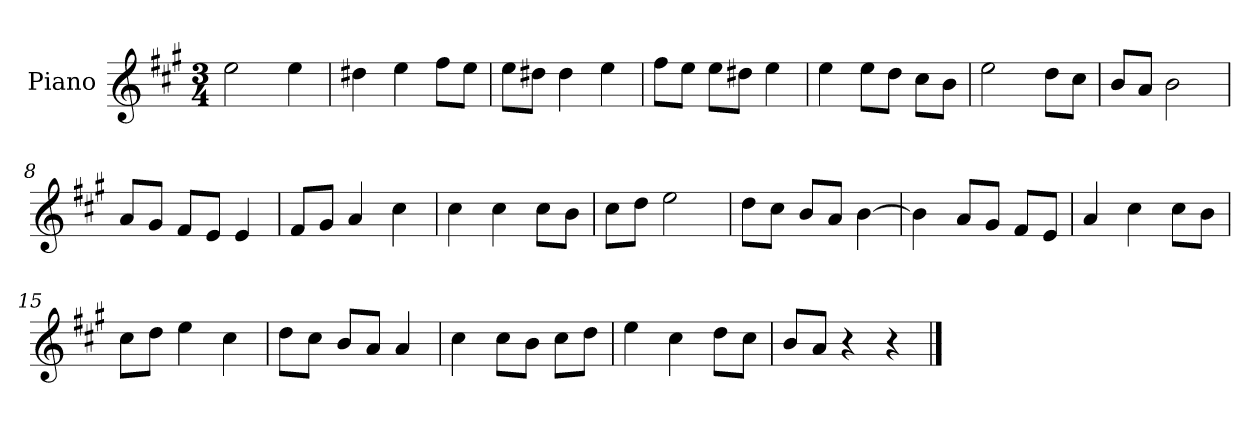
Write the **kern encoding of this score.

**kern
*part1
*staff1
*I"Piano
*I'P-no
*clefG2
*k[f#c#g#]
*M3/4
*MM179
=1
2ee\
4ee\
=2
4dd#X\
4ee\
8ff#\L
8ee\J
=3
8ee\L
8dd#X\J
4dd#\
4ee\
=4
8ff#\L
8ee\J
8ee\L
8dd#X\J
4ee\
=5
4ee\
8ee\L
8dd\J
8cc#\L
8b\J
=6
2ee\
8dd\L
8cc#\J
=7
8b/L
8a/J
2b\
=8
8a/L
8g#/J
8f#/L
8e/J
4e/
!!LO:LB:g=z
=9
8f#/L
8g#/J
4a/
4cc#\
=10
4cc#\
4cc#\
8cc#\L
8b\J
=11
8cc#\L
8dd\J
2ee\
=12
8dd\L
8cc#\J
8b/L
8a/J
[4b\
=13
4b\]
8a/L
8g#/J
8f#/L
8e/J
=14
4a/
4cc#\
8cc#\L
8b\J
=15
8cc#\L
8dd\J
4ee\
4cc#\
=16
8dd\L
8cc#\J
8b/L
8a/J
4a/
=17
4cc#\
8cc#\L
8b\J
8cc#\L
8dd\J
!!LO:LB:g=z
=18
4ee\
4cc#\
8dd\L
8cc#\J
=19
8b/L
8a/J
4r
4r
==
*-
